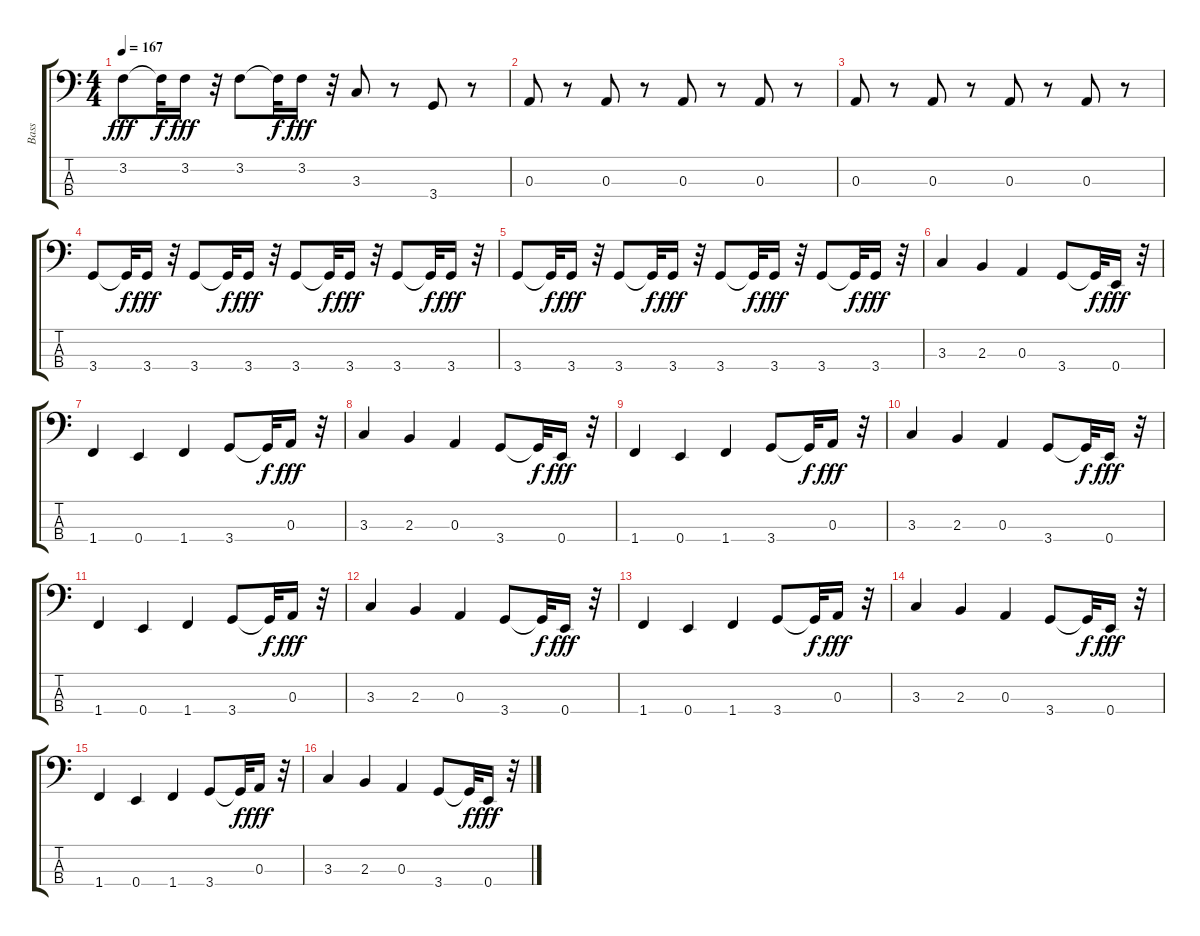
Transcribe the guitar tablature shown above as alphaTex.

\track ("Bass" "Bass") {instrument slapbass1}
\staff {score tabs}
\tuning (G2 D2 A1 E1) {hide}
\ts (4 4)
\tempo 167
\clef f4
\ks c
3.2.8{dy fff} 3.2{t}.32{dy f} 3.2.16{dy fff} r.32 3.2.8 3.2{t}.32{dy f} 3.2.16{dy fff} r.32 3.3.8 r.8 3.4.8 r.8 |
0.3.8 r.8 0.3.8 r.8 0.3.8 r.8 0.3.8 r.8 |
0.3.8 r.8 0.3.8 r.8 0.3.8 r.8 0.3.8 r.8 |
3.4.8 3.4{t}.32{dy f} 3.4.16{dy fff} r.32 3.4.8 3.4{t}.32{dy f} 3.4.16{dy fff} r.32 3.4.8 3.4{t}.32{dy f} 3.4.16{dy fff} r.32 3.4.8 3.4{t}.32{dy f} 3.4.16{dy fff} r.32 |
3.4.8 3.4{t}.32{dy f} 3.4.16{dy fff} r.32 3.4.8 3.4{t}.32{dy f} 3.4.16{dy fff} r.32 3.4.8 3.4{t}.32{dy f} 3.4.16{dy fff} r.32 3.4.8 3.4{t}.32{dy f} 3.4.16{dy fff} r.32 |
3.3.4 2.3.4 0.3.4 3.4.8 3.4{t}.32{dy f} 0.4.16{dy fff} r.32 |
1.4.4 0.4.4 1.4.4 3.4.8 3.4{t}.32{dy f} 0.3.16{dy fff} r.32 |
3.3.4 2.3.4 0.3.4 3.4.8 3.4{t}.32{dy f} 0.4.16{dy fff} r.32 |
1.4.4 0.4.4 1.4.4 3.4.8 3.4{t}.32{dy f} 0.3.16{dy fff} r.32 |
3.3.4 2.3.4 0.3.4 3.4.8 3.4{t}.32{dy f} 0.4.16{dy fff} r.32 |
1.4.4 0.4.4 1.4.4 3.4.8 3.4{t}.32{dy f} 0.3.16{dy fff} r.32 |
3.3.4 2.3.4 0.3.4 3.4.8 3.4{t}.32{dy f} 0.4.16{dy fff} r.32 |
1.4.4 0.4.4 1.4.4 3.4.8 3.4{t}.32{dy f} 0.3.16{dy fff} r.32 |
3.3.4 2.3.4 0.3.4 3.4.8 3.4{t}.32{dy f} 0.4.16{dy fff} r.32 |
1.4.4 0.4.4 1.4.4 3.4.8 3.4{t}.32{dy f} 0.3.16{dy fff} r.32 |
3.3.4 2.3.4 0.3.4 3.4.8 3.4{t}.32{dy f} 0.4.16{dy fff} r.32
